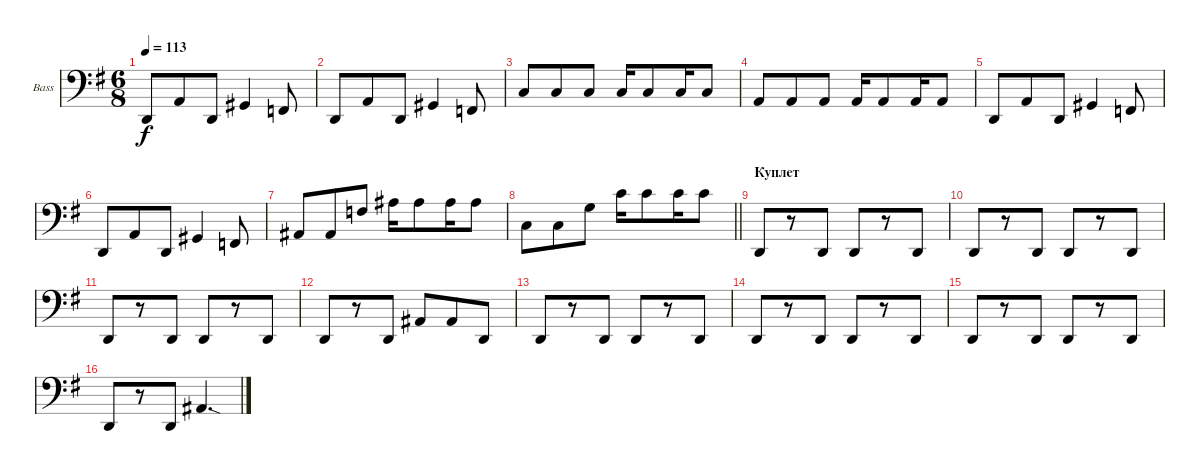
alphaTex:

\bracketExtendMode groupsimilarinstruments
\firstSystemTrackNameOrientation horizontal
\otherSystemsTrackNameOrientation horizontal
\track ("Bass" "Bass") {instrument electricbassfinger}
\staff {score}
\tuning (F2 C2 G1 D1)
\ts (6 8)
\tempo 113
\clef f4
\ks g
0.4.8{dy f} 7.4.8 0.4.8 6.4.4 3.4.8 |
0.4.8 7.4.8 0.4.8 6.4.4 3.4.8 |
5.3.8 5.3.8 5.3.8 5.3.16 5.3.8 5.3.16 5.3.8 |
2.3.8 2.3.8 2.3.8 2.3.16 2.3.8 2.3.16 2.3.8 |
0.4.8 7.4.8 0.4.8 6.4.4 3.4.8 |
0.4.8 7.4.8 0.4.8 6.4.4 3.4.8 |
3.3.8 3.3.8 5.2.8 5.1.16 5.1.8 5.1.16 5.1.8 |
\barLineRight lightlight
5.3.8 5.3.8 7.2.8 7.1.16 7.1.8 7.1.16 7.1.8 |
\section ("" "Куплет")
0.4.8 r.8 0.4.8 0.4.8 r.8 0.4.8 |
0.4.8 r.8 0.4.8 0.4.8 r.8 0.4.8 |
0.4.8 r.8 0.4.8 0.4.8 r.8 0.4.8 |
0.4.8 r.8 0.4.8 8.4.8 8.4.8 0.4.8 |
0.4.8 r.8 0.4.8 0.4.8 r.8 0.4.8 |
0.4.8 r.8 0.4.8 0.4.8 r.8 0.4.8 |
0.4.8 r.8 0.4.8 0.4.8 r.8 0.4.8 |
0.4.8 r.8 0.4.8 8.4{sod}.4{d}
